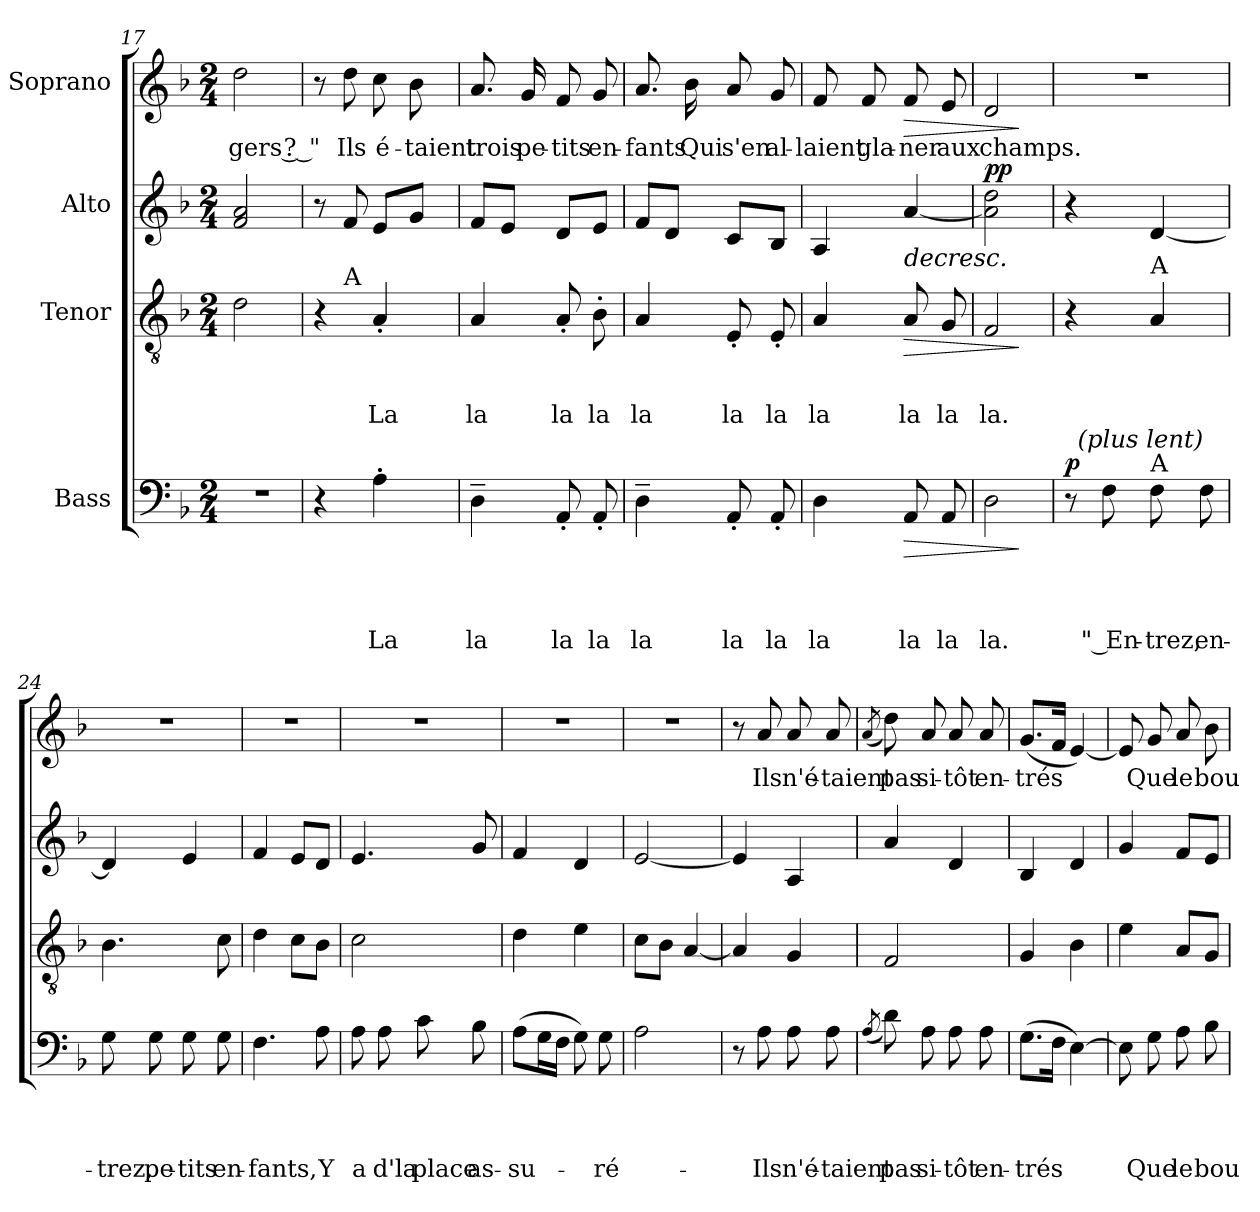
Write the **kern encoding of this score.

**kern	**text	**text	**text	**text	**dynam	**kern	**text	**text	**text	**dynam	**kern	**dynam	**kern	**text	**dynam
*part4	*part4	*part4	*part4	*part4	*part4	*part3	*part3	*part3	*part3	*part3	*part2	*part2	*part1	*part1	*part1
*staff4	*staff4	*staff4	*staff4	*staff4	*staff4	*staff3	*staff3	*staff3	*staff3	*staff3	*staff2	*staff2	*staff1	*staff1	*staff1
*I"Bass	*	*	*	*	*	*I"Tenor	*	*	*	*	*I"Alto	*	*I"Soprano	*	*
*clefF4	*	*	*	*	*	*clefGv2	*	*	*	*	*clefG2	*	*clefG2	*	*
*k[b-]	*	*	*	*	*	*k[b-]	*	*	*	*	*k[b-]	*	*k[b-]	*	*
*F:	*	*	*	*	*	*F:	*	*	*	*	*F:	*	*F:	*	*
*M2/4	*	*	*	*	*	*M2/4	*	*	*	*	*M2/4	*	*M2/4	*	*
=17	=17	=17	=17	=17	=17	=17	=17	=17	=17	=17	=17	=17	=17	=17	=17
!LO:N:vis=1	!	!	!	!	!	!	!	!	!	!	!	!	!	!LO:LY:b	!
2r	.	.	.	.	.	2d\	.	.	.	.	2f/ 2a/	.	2dd\	-gers ? "	.
!!LO:PB:g=z
=18	=18	=18	=18	=18	=18	=18	=18	=18	=18	=18	=18	=18	=18	=18	=18
*	*	*	*	*	*	*^	*	*	*	*	*	*	*	*	*
4r	.	.	.	.	.	4r	8ryy	.	.	.	.	8r	.	8r	.	.
!	!	!	!	!	!	!	!LO:TX:a:t=A	!	!	!	!	!	!	!	!	!
!	!	!	!	!	!	!	!	!	!	!	!	!	!	!	!LO:LY:b	!
.	.	.	.	.	.	.	4.ryy	.	.	.	.	8f/	.	8dd\	Ils	.
!	!	!	!	!LO:LY:b	!	!	!	!	!	!LO:LY:b	!	!	!	!	!LO:LY:b	!
4A'>\	.	.	.	La	.	4A'</	.	.	.	La	.	8e/L	.	8cc\	é-	.
!	!	!	!	!	!	!	!	!	!	!	!	!	!	!	!LO:LY:b	!
.	.	.	.	.	.	.	.	.	.	.	.	8g/J	.	8b-\	-taient	.
=19	=19	=19	=19	=19	=19	=19	=19	=19	=19	=19	=19	=19	=19	=19	=19	=19
!	!	!	!	!LO:LY:b	!	!	!	!	!	!LO:LY:b	!	!	!	!	!LO:LY:b	!
*	*	*	*	*	*	*v	*v	*	*	*	*	*	*	*	*	*
4D~>\	.	.	.	la	.	4A/	.	.	la	.	8f/L	.	8.a/	trois	.
.	.	.	.	.	.	.	.	.	.	.	8e/J	.	.	.	.
!	!	!	!	!	!	!	!	!	!	!	!	!	!	!LO:LY:b	!
.	.	.	.	.	.	.	.	.	.	.	.	.	16g/	pe-	.
!	!	!	!	!LO:LY:b	!	!	!	!	!LO:LY:b	!	!	!	!	!LO:LY:b:rj	!
8AA'</	.	.	.	la	.	8A'</	.	.	la	.	8d/L	.	8f/	-tits	.
!	!	!	!	!LO:LY:b	!	!	!	!	!LO:LY:b	!	!	!	!	!LO:LY:b	!
8AA'</	.	.	.	la	.	8B-'>\	.	.	la	.	8e/J	.	8g/	en-	.
=20	=20	=20	=20	=20	=20	=20	=20	=20	=20	=20	=20	=20	=20	=20	=20
!	!	!	!	!LO:LY:b	!	!	!	!	!LO:LY:b	!	!	!	!	!LO:LY:b	!
4D~>\	.	.	.	la	.	4A/	.	.	la	.	8f/L	.	8.a/	-fants	.
.	.	.	.	.	.	.	.	.	.	.	8d/J	.	.	.	.
!	!	!	!	!	!	!	!	!	!	!	!	!	!	!LO:LY:b	!
.	.	.	.	.	.	.	.	.	.	.	.	.	16b-\	Qui	.
!	!	!	!	!LO:LY:b	!	!	!	!	!LO:LY:b	!	!	!	!	!LO:LY:b	!
8AA'</	.	.	.	la	.	8E'</	.	.	la	.	8c/L	.	8a/	s'en	.
!	!	!	!	!LO:LY:b	!	!	!	!	!LO:LY:b	!	!	!	!	!LO:LY:b	!
8AA'</	.	.	.	la	.	8E'</	.	.	la	.	8B-/J	.	8g/	al-	.
=21	=21	=21	=21	=21	=21	=21	=21	=21	=21	=21	=21	=21	=21	=21	=21
!	!	!	!	!LO:LY:b	!	!	!	!	!LO:LY:b	!	!	!	!	!LO:LY:b	!
4D\	.	.	.	la	.	4A/	.	.	la	.	4A/	.	8f/	-laient	.
!	!	!	!	!	!	!	!	!	!	!	!	!	!	!LO:LY:b	!
.	.	.	.	.	.	.	.	.	.	.	.	.	8f/	gla-	.
!	!	!	!	!LO:LY:b	!LO:HP:b	!	!	!	!LO:LY:b	!LO:HP:b	!	!LO:HP:b	!	!LO:LY:b	!LO:HP:b
8AA/	.	.	.	la	>	8A/	.	.	la	>	[>4a/	>	8f/	-ner	>
!	!	!	!	!LO:LY:b	!	!	!	!	!LO:LY:b	!	!	!	!	!LO:LY:b	!
8AA/	.	.	.	la	.	8G/	.	.	la	.	.	.	8e/	aux	.
=22	=22	=22	=22	=22	=22	=22	=22	=22	=22	=22	=22	=22	=22	=22	=22
!	!	!	!	!LO:LY:b	!	!	!	!	!LO:LY:b	!	!	!LO:DY:a	!	!LO:LY:b	!
2D\	.	.	.	la.	.	2F/	.	.	la.	.	2a\] 2dd\	pp	2d/	champs.	.
.	.	.	.	.	]	.	.	.	.	]	.	]	.	.	]
!!LO:LB:g=z
=23	=23	=23	=23	=23	=23	=23	=23	=23	=23	=23	=23	=23	=23	=23	=23
!	!	!	!	!	!LO:DY:a	!	!	!	!	!	!	!	!LO:N:vis=1	!	!
*^	*	*	*	*	*	*	*	*	*	*	*	*	*	*	*
8r	32ryy	.	.	.	.	p	4r	.	.	.	.	4r	.	2r	.	.
!	!LO:TX:a:i:t=(plus lent)	!	!	!	!	!	!	!	!	!	!	!	!	!	!	!
.	4...ryy	.	.	.	.	.	.	.	.	.	.	.	.	.	.	.
!	!	!	!	!	!LO:LY:b:rj	!	!	!	!	!	!	!	!	!	!	!
8F\	.	.	.	.	" En-	.	.	.	.	.	.	.	.	.	.	.
!	!	!	!	!	!	!	!LO:TX:a:t=A	!	!	!	!	!	!	!	!	!
!LO:TX:a:t=A	!	!	!	!	!	!	!	!	!	!	!	!	!	!	!	!
!	!	!	!	!	!LO:LY:b	!	!	!	!	!	!	!	!	!	!	!
8F\	.	.	.	.	-trez,	.	4A/	.	.	.	.	[<4d/	.	.	.	.
!	!	!	!	!	!LO:LY:b	!	!	!	!	!	!	!	!	!	!	!
8F\	.	.	.	.	en-	.	.	.	.	.	.	.	.	.	.	.
=24	=24	=24	=24	=24	=24	=24	=24	=24	=24	=24	=24	=24	=24	=24	=24	=24
!	!	!	!	!	!LO:LY:b	!	!	!	!	!	!	!	!	!LO:N:vis=1	!	!
*v	*v	*	*	*	*	*	*	*	*	*	*	*	*	*	*	*
8G\	.	.	.	-trez,	.	4.B-\	.	.	.	.	4d/]	.	2r	.	.
!	!	!	!	!LO:LY:b	!	!	!	!	!	!	!	!	!	!	!
8G\	.	.	.	pe-	.	.	.	.	.	.	.	.	.	.	.
!	!	!	!	!LO:LY:b	!	!	!	!	!	!	!	!	!	!	!
8G\	.	.	.	-tits	.	.	.	.	.	.	4e/	.	.	.	.
!	!	!	!	!LO:LY:b	!	!	!	!	!	!	!	!	!	!	!
8G\	.	.	.	en-	.	8c\	.	.	.	.	.	.	.	.	.
=25	=25	=25	=25	=25	=25	=25	=25	=25	=25	=25	=25	=25	=25	=25	=25
!	!	!	!	!LO:LY:b	!	!	!	!	!	!	!	!	!LO:N:vis=1	!	!
4.F\	.	.	.	-fants,	.	4d\	.	.	.	.	4f/	.	2r	.	.
.	.	.	.	.	.	8c\L	.	.	.	.	8e/L	.	.	.	.
!	!	!	!	!LO:LY:b	!	!	!	!	!	!	!	!	!	!	!
8A\	.	.	.	Y	.	8B-\J	.	.	.	.	8d/J	.	.	.	.
=26	=26	=26	=26	=26	=26	=26	=26	=26	=26	=26	=26	=26	=26	=26	=26
!	!	!	!	!LO:LY:b	!	!	!	!	!	!	!	!	!LO:N:vis=1	!	!
8A\	.	.	.	a	.	2c\	.	.	.	.	4.e/	.	2r	.	.
!	!	!	!	!LO:LY:b	!	!	!	!	!	!	!	!	!	!	!
8A\	.	.	.	d'la	.	.	.	.	.	.	.	.	.	.	.
!	!	!	!	!LO:LY:b	!	!	!	!	!	!	!	!	!	!	!
8c\	.	.	.	place	.	.	.	.	.	.	.	.	.	.	.
!	!	!	!	!LO:LY:b	!	!	!	!	!	!	!	!	!	!	!
8B-\	.	.	.	as-	.	.	.	.	.	.	8g/	.	.	.	.
=27	=27	=27	=27	=27	=27	=27	=27	=27	=27	=27	=27	=27	=27	=27	=27
!	!	!	!	!LO:LY:b	!	!	!	!	!	!	!	!	!LO:N:vis=1	!	!
(>8A\L	.	.	.	-su-	.	4d\	.	.	.	.	4f/	.	2r	.	.
16G\L	.	.	.	.	.	.	.	.	.	.	.	.	.	.	.
16F\JJ	.	.	.	.	.	.	.	.	.	.	.	.	.	.	.
8G\)	.	.	.	.	.	4e\	.	.	.	.	4d/	.	.	.	.
!	!	!	!	!LO:LY:b	!	!	!	!	!	!	!	!	!	!	!
8G\	.	.	.	-ré-	.	.	.	.	.	.	.	.	.	.	.
=28	=28	=28	=28	=28	=28	=28	=28	=28	=28	=28	=28	=28	=28	=28	=28
!	!	!	!	!	!	!	!	!	!	!	!	!	!LO:N:vis=1	!	!
2A\	.	.	.	.	.	8c\L	.	.	.	.	[<2e/	.	2r	.	.
.	.	.	.	.	.	8B-\J	.	.	.	.	.	.	.	.	.
.	.	.	.	.	.	[<4A/	.	.	.	.	.	.	.	.	.
!!LO:LB:g=z
=29	=29	=29	=29	=29	=29	=29	=29	=29	=29	=29	=29	=29	=29	=29	=29
8r	.	.	.	.	.	4A/]	.	.	.	.	4e/]	.	8r	.	.
!	!	!	!	!LO:LY:b	!	!	!	!	!	!	!	!	!	!LO:LY:b	!
8A\	.	.	.	-Ils	.	.	.	.	.	.	.	.	8a/	Ils	.
!	!	!	!	!LO:LY:b	!	!	!	!	!	!	!	!	!	!LO:LY:b	!
8A\	.	.	.	n'é-	.	4G/	.	.	.	.	4A/	.	8a/	n'é-	.
!	!	!	!	!LO:LY:b	!	!	!	!	!	!	!	!	!	!LO:LY:b	!
8A\	.	.	.	-taient	.	.	.	.	.	.	.	.	8a/	-taient	.
=30	=30	=30	=30	=30	=30	=30	=30	=30	=30	=30	=30	=30	=30	=30	=30
(<8qA/	.	.	.	.	.	.	.	.	.	.	.	.	(<8qa/	.	.
!	!	!	!	!LO:LY:b	!	!	!	!	!	!	!	!	!	!LO:LY:b	!
8d\)	.	.	.	pas	.	2F/	.	.	.	.	4a/	.	8dd\)	pas	.
!	!	!	!	!LO:LY:b	!	!	!	!	!	!	!	!	!	!LO:LY:b	!
8A\	.	.	.	si-	.	.	.	.	.	.	.	.	8a/	si-	.
!	!	!	!	!LO:LY:b	!	!	!	!	!	!	!	!	!	!LO:LY:b	!
8A\	.	.	.	-tôt	.	.	.	.	.	.	4d/	.	8a/	-tôt	.
!	!	!	!	!LO:LY:b	!	!	!	!	!	!	!	!	!	!LO:LY:b	!
8A\	.	.	.	en-	.	.	.	.	.	.	.	.	8a/	en-	.
=31	=31	=31	=31	=31	=31	=31	=31	=31	=31	=31	=31	=31	=31	=31	=31
!	!	!	!	!LO:LY:b	!	!	!	!	!	!	!	!	!	!LO:LY:b	!
(>8.G\L	.	.	.	-trés	.	4G/	.	.	.	.	4B-/	.	(<8.g/L	-trés	.
16F\Jk	.	.	.	.	.	.	.	.	.	.	.	.	16f/Jk	.	.
[>4E\)	.	.	.	.	.	4B-\	.	.	.	.	4d/	.	[<4e/)	.	.
=32	=32	=32	=32	=32	=32	=32	=32	=32	=32	=32	=32	=32	=32	=32	=32
8E\]	.	.	.	.	.	4e\	.	.	.	.	4g/	.	8e/]	.	.
!	!	!	!	!LO:LY:b	!	!	!	!	!	!	!	!	!	!LO:LY:b	!
8G\	.	.	.	Que	.	.	.	.	.	.	.	.	8g/	Que	.
!	!	!	!	!LO:LY:b	!	!	!	!	!	!	!	!	!	!LO:LY:b	!
8A\	.	.	.	le	.	8A/L	.	.	.	.	8f/L	.	8a/	le	.
!	!	!	!	!LO:LY:b	!	!	!	!	!	!	!	!	!	!LO:LY:b	!
8B-\	.	.	.	bou-	.	8G/J	.	.	.	.	8e/J	.	8b-\	bou-	.
=	=	=	=	=	=	=	=	=	=	=	=	=	=	=	=
*-	*-	*-	*-	*-	*-	*-	*-	*-	*-	*-	*-	*-	*-	*-	*-
